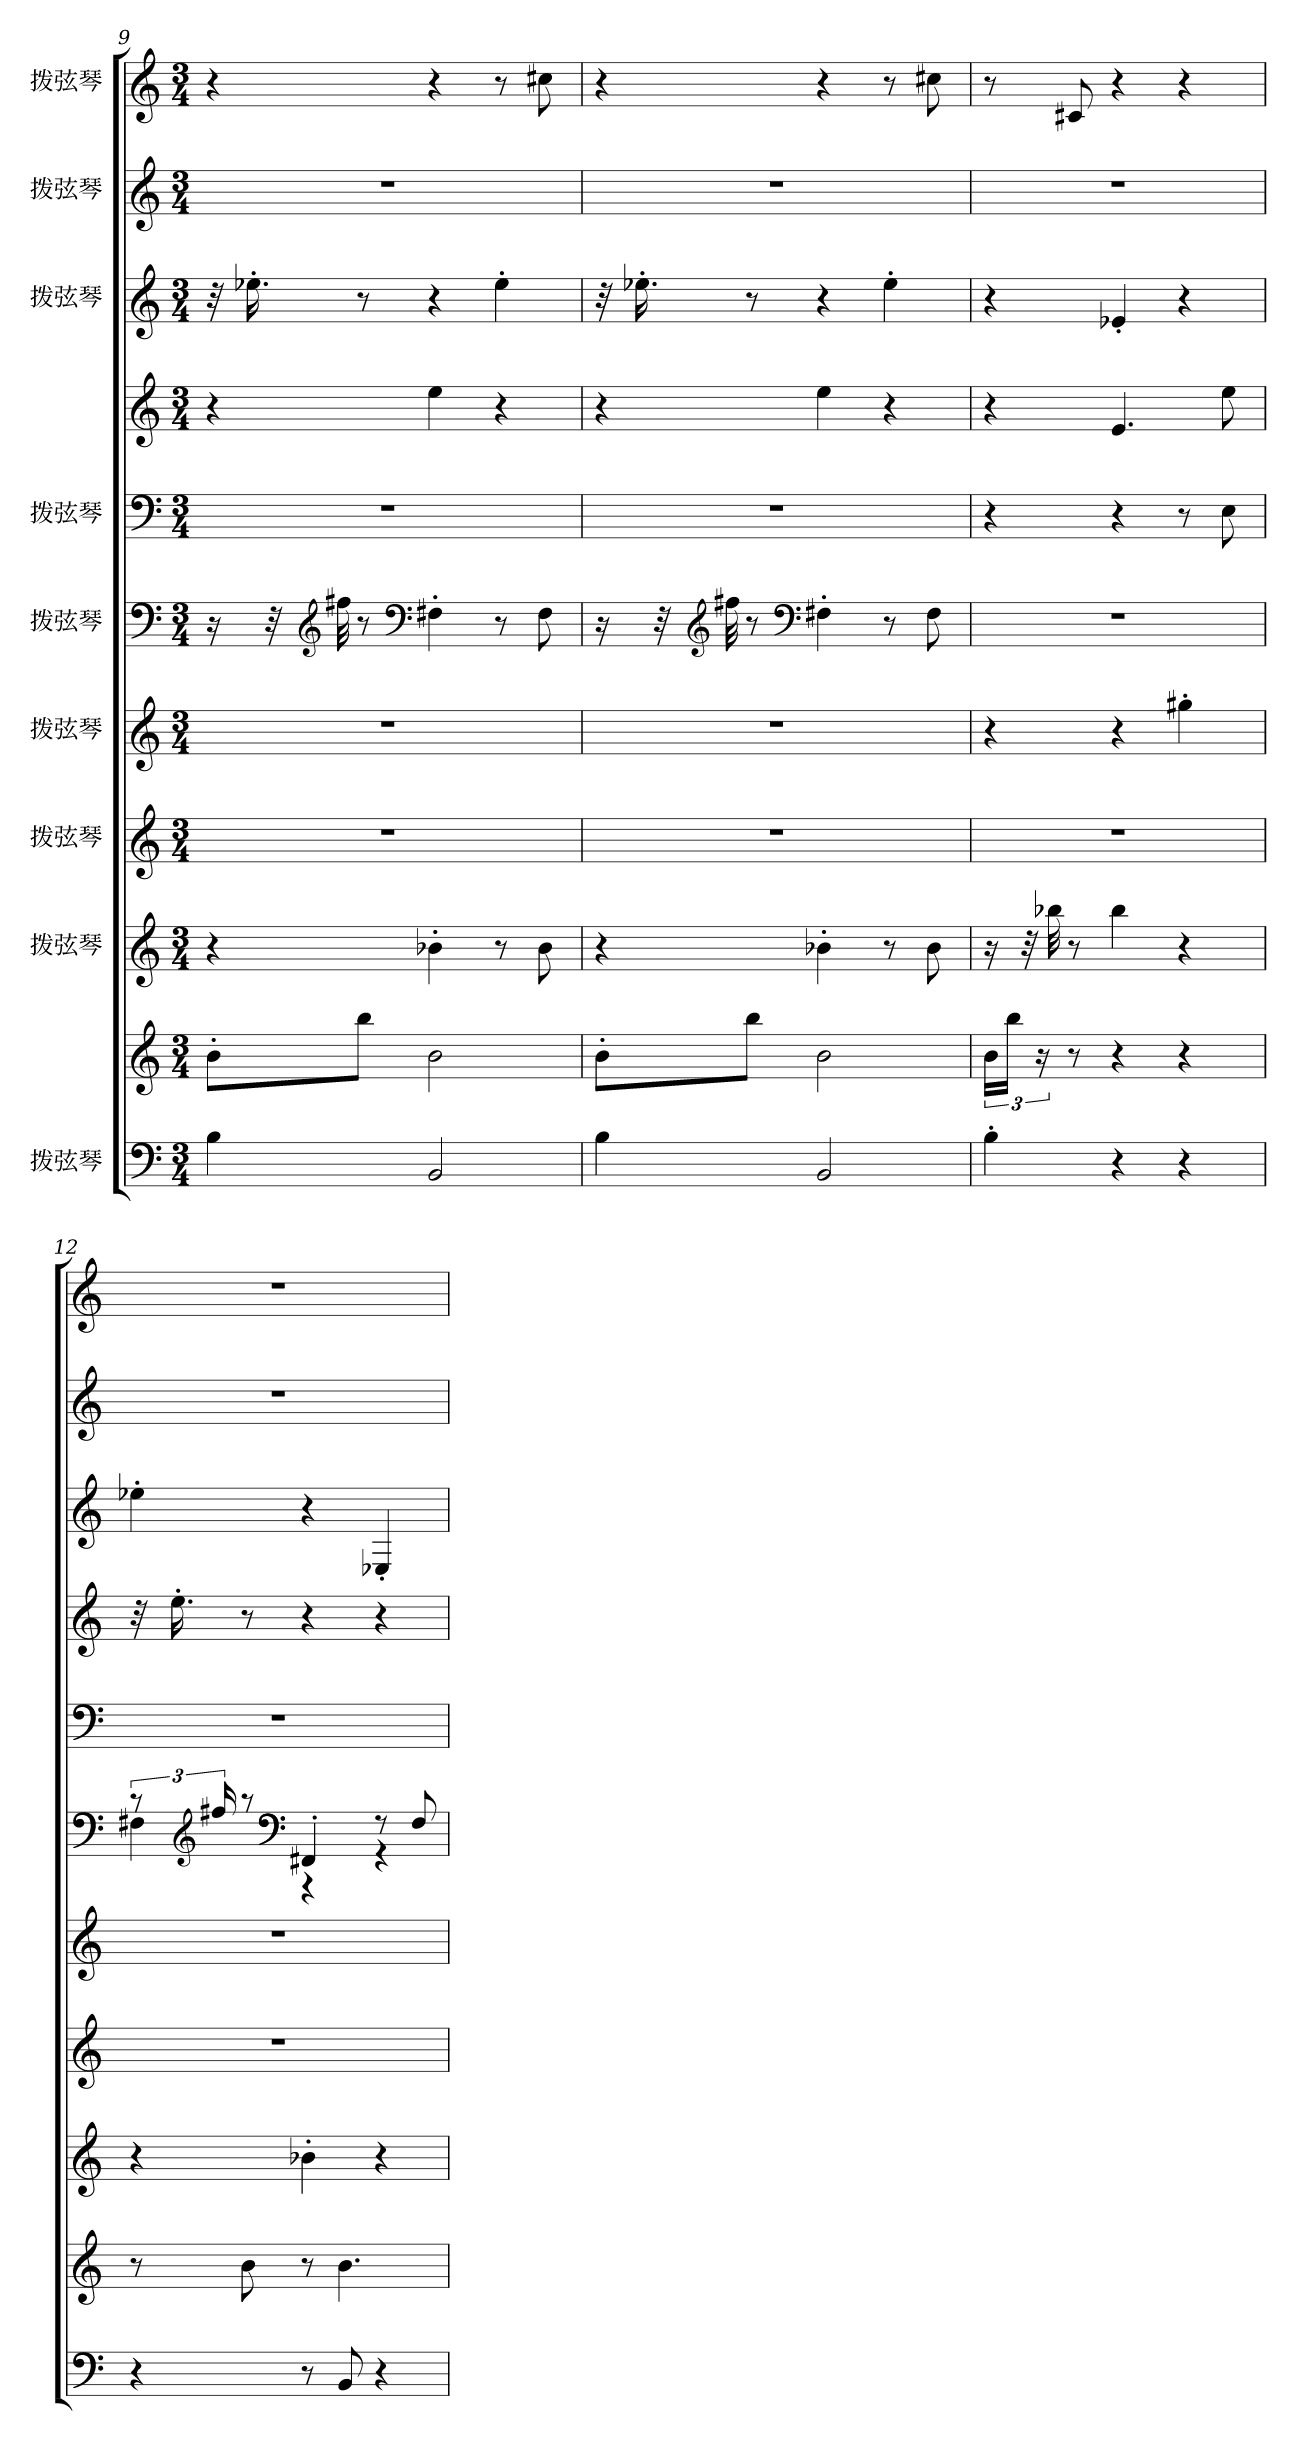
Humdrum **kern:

**kern	**kern	**kern	**kern	**kern	**kern	**kern	**kern	**kern	**kern	**kern
*part9	*part9	*part8	*part7	*part6	*part5	*part4	*part4	*part3	*part2	*part1
*staff11	*staff10	*staff9	*staff8	*staff7	*staff6	*staff5	*staff4	*staff3	*staff2	*staff1
*I"拨弦琴	*	*I"拨弦琴	*I"拨弦琴	*I"拨弦琴	*I"拨弦琴	*I"拨弦琴	*	*I"拨弦琴	*I"拨弦琴	*I"拨弦琴
*clefF4	*clefG2	*clefG2	*clefG2	*clefG2	*clefF4	*clefF4	*clefG2	*clefG2	*clefG2	*clefG2
*k[]	*k[]	*k[]	*k[]	*k[]	*k[]	*k[]	*k[]	*k[]	*k[]	*k[]
*M3/4	*M3/4	*M3/4	*M3/4	*M3/4	*M3/4	*M3/4	*M3/4	*M3/4	*M3/4	*M3/4
=9	=9	=9	=9	=9	=9	=9	=9	=9	=9	=9
4B\	8b'\L	4r	2.r	2.r	16r	2.r	4r	32r	2.r	4r
.	.	.	.	.	.	.	.	16.ee-X'\	.	.
.	.	.	.	.	32r	.	.	.	.	.
*	*	*	*	*	*clefG2	*	*	*	*	*
.	.	.	.	.	32ff#X\	.	.	.	.	.
.	8bb\J	.	.	.	8r	.	.	8r	.	.
*	*	*	*	*	*clefF4	*	*	*	*	*
2BB/	2b\	4b-X'\	.	.	4F#X'\	.	4ee\	4r	.	4r
.	.	8r	.	.	8r	.	4r	4ee-'\	.	8r
.	.	8b-\	.	.	8F#\	.	.	.	.	8cc#X\
!!LO:PB:g=z
=10	=10	=10	=10	=10	=10	=10	=10	=10	=10	=10
4B\	8b'\L	4r	2.r	2.r	16r	2.r	4r	32r	2.r	4r
.	.	.	.	.	.	.	.	16.ee-X'\	.	.
.	.	.	.	.	32r	.	.	.	.	.
*	*	*	*	*	*clefG2	*	*	*	*	*
.	.	.	.	.	32ff#X\	.	.	.	.	.
.	8bb\J	.	.	.	8r	.	.	8r	.	.
*	*	*	*	*	*clefF4	*	*	*	*	*
2BB/	2b\	4b-X'\	.	.	4F#X'\	.	4ee\	4r	.	4r
.	.	8r	.	.	8r	.	4r	4ee-'\	.	8r
.	.	8b-\	.	.	8F#\	.	.	.	.	8cc#X\
=11	=11	=11	=11	=11	=11	=11	=11	=11	=11	=11
4B'\	24b\LL	16r	2.r	4r	2.r	4r	4r	4r	2.r	8r
.	24bb\JJ	.	.	.	.	.	.	.	.	.
.	.	32r	.	.	.	.	.	.	.	.
.	24r	.	.	.	.	.	.	.	.	.
.	.	32bb-X\	.	.	.	.	.	.	.	.
.	8r	8r	.	.	.	.	.	.	.	8c#X/
4r	4r	4bb-\	.	4r	.	4r	4.e/	4e-X'/	.	4r
4r	4r	4r	.	4gg#X'\	.	8r	.	4r	.	4r
.	.	.	.	.	.	8E\	8ee\	.	.	.
=12	=12	=12	=12	=12	=12	=12	=12	=12	=12	=12
*	*	*	*	*	*^	*	*	*	*	*
4r	8r	4r	2.r	2.r	12r	4F#X\	2.r	32r	4ee-X'\	2.r	2.r
.	.	.	.	.	.	.	.	16.ee'\	.	.	.
*	*	*	*	*	*clefG2	*	*	*	*	*	*
.	.	.	.	.	24ff#X/	.	.	.	.	.	.
.	8b\	.	.	.	8r	.	.	8r	.	.	.
*	*	*	*	*	*clefF4	*	*	*	*	*	*
8r	8r	4b-X'\	.	.	4FF#X'/	4r	.	4r	4r	.	.
8BB/	4.b\	.	.	.	.	.	.	.	.	.	.
4r	.	4r	.	.	8r	4r	.	4r	4E-X'/	.	.
.	.	.	.	.	8F#/	.	.	.	.	.	.
*	*	*	*	*	*v	*v	*	*	*	*	*
=	=	=	=	=	=	=	=	=	=	=
*-	*-	*-	*-	*-	*-	*-	*-	*-	*-	*-
